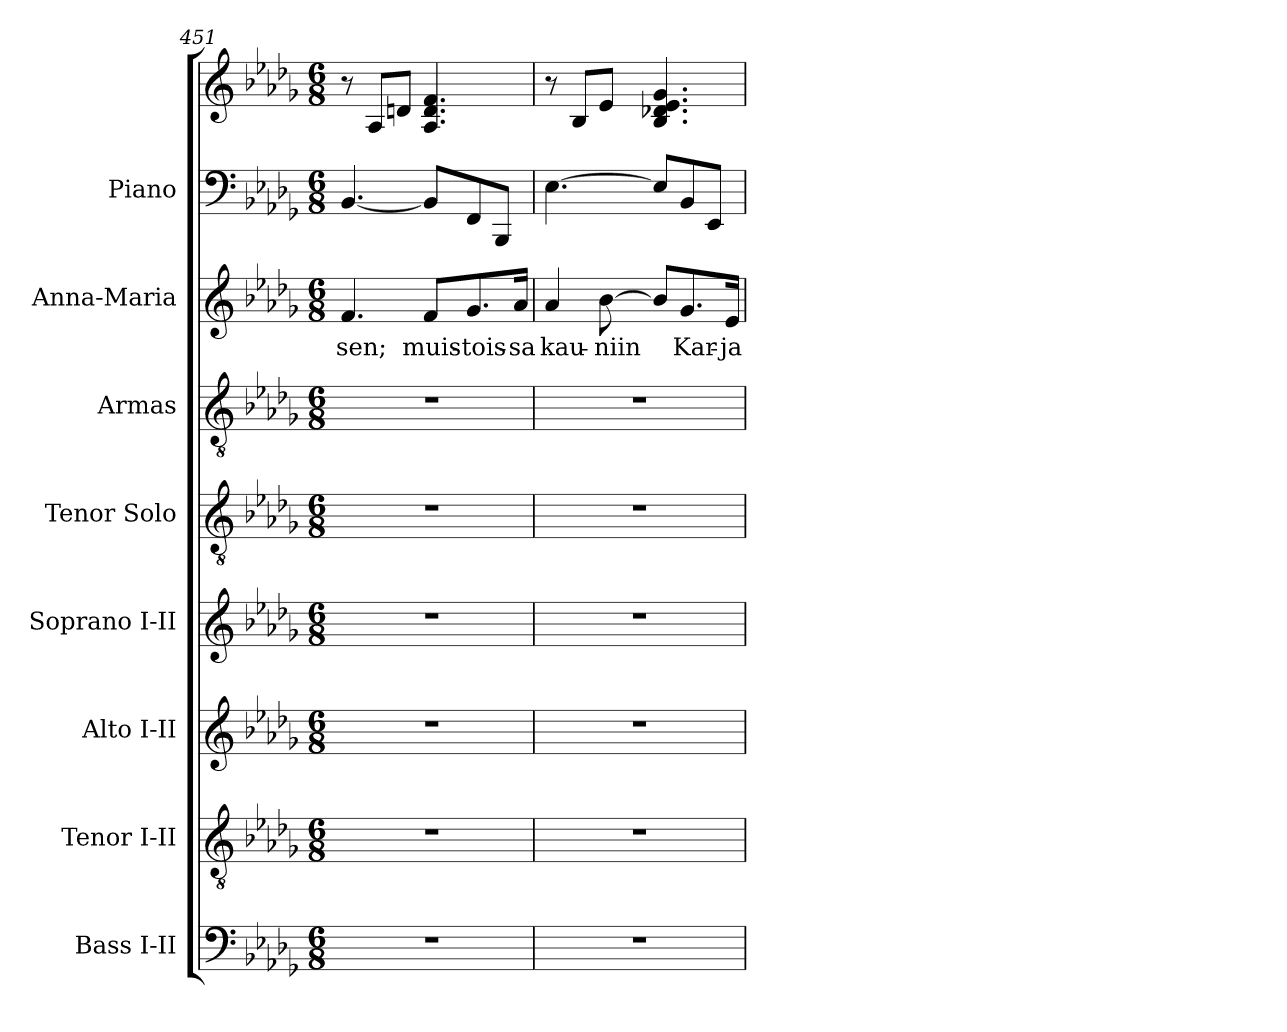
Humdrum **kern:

**kern	**kern	**kern	**kern	**kern	**kern	**kern	**text	**kern	**kern
*part8	*part7	*part6	*part5	*part4	*part3	*part2	*part2	*part1	*part1
*staff9	*staff8	*staff7	*staff6	*staff5	*staff4	*staff3	*staff3	*staff2	*staff1
*I"Bass I-II	*I"Tenor I-II	*I"Alto I-II	*I"Soprano I-II	*I"Tenor Solo	*I"Armas	*I"Anna-Maria	*	*I"Piano	*
*I'B.	*I'T.	*I'A.	*I'S.	*I'T. Solo	*I'Armas	*I'A-M	*	*I'Pno.	*
*clefF4	*clefGv2	*clefG2	*clefG2	*clefGv2	*clefGv2	*clefG2	*	*clefF4	*clefG2
*	*ITrd7c12	*	*	*ITrd7c12	*ITrd7c12	*	*	*	*
*k[b-e-a-d-g-]	*k[b-e-a-d-g-]	*k[b-e-a-d-g-]	*k[b-e-a-d-g-]	*k[b-e-a-d-g-]	*k[b-e-a-d-g-]	*k[b-e-a-d-g-]	*	*k[b-e-a-d-g-]	*k[b-e-a-d-g-]
*D-:	*D-:	*D-:	*D-:	*D-:	*D-:	*D-:	*	*D-:	*D-:
*M6/8	*M6/8	*M6/8	*M6/8	*M6/8	*M6/8	*M6/8	*	*M6/8	*M6/8
=451	=451	=451	=451	=451	=451	=451	=451	=451	=451
!LO:N:vis=1	!LO:N:vis=1	!LO:N:vis=1	!LO:N:vis=1	!LO:N:vis=1	!LO:N:vis=1	!	!	!	!
!	!	!	!	!	!	!	!LO:LY:b:color=#000000	!	!
2.r	2.r	2.r	2.r	2.r	2.r	4.fi/	-sen;	[<4.BB-i/	8r
.	.	.	.	.	.	.	.	.	8A-i/L
.	.	.	.	.	.	.	.	.	8dni/J
!	!	!	!	!	!	!	!LO:LY:b:color=#000000	!	!
.	.	.	.	.	.	8fi/L	muis-	8BB-i/L]	4.A-i/ 4.di 4.fi
!	!	!	!	!	!	!	!LO:LY:b:color=#000000	!	!
.	.	.	.	.	.	8.g-i/	-tois-	8FFi/	.
.	.	.	.	.	.	.	.	8BBB-i/J	.
!	!	!	!	!	!	!	!LO:LY:b:color=#000000	!	!
.	.	.	.	.	.	16a-i/Jk	-sa	.	.
=452	=452	=452	=452	=452	=452	=452	=452	=452	=452
!LO:N:vis=1	!LO:N:vis=1	!LO:N:vis=1	!LO:N:vis=1	!LO:N:vis=1	!LO:N:vis=1	!	!	!	!
!	!	!	!	!	!	!	!LO:LY:b:color=#000000	!	!
2.r	2.r	2.r	2.r	2.r	2.r	4a-i/	kau-	[>4.E-i\	8r
.	.	.	.	.	.	.	.	.	8B-i/L
!	!	!	!	!	!	!	!LO:LY:b:color=#000000	!	!
.	.	.	.	.	.	[>8b-i\	-niin	.	8e-i/J
.	.	.	.	.	.	8b-i/L]	.	8E-i/L]	4.B-i/ 4.d-Xi 4.e-i 4.g-i
!	!	!	!	!	!	!	!LO:LY:b:color=#000000	!	!
.	.	.	.	.	.	8.g-i/	Kar-	8BB-i/	.
.	.	.	.	.	.	.	.	8EE-i/J	.
!	!	!	!	!	!	!	!LO:LY:b:color=#000000	!	!
.	.	.	.	.	.	16e-i/Jk	-ja-	.	.
=	=	=	=	=	=	=	=	=	=
*-	*-	*-	*-	*-	*-	*-	*-	*-	*-
